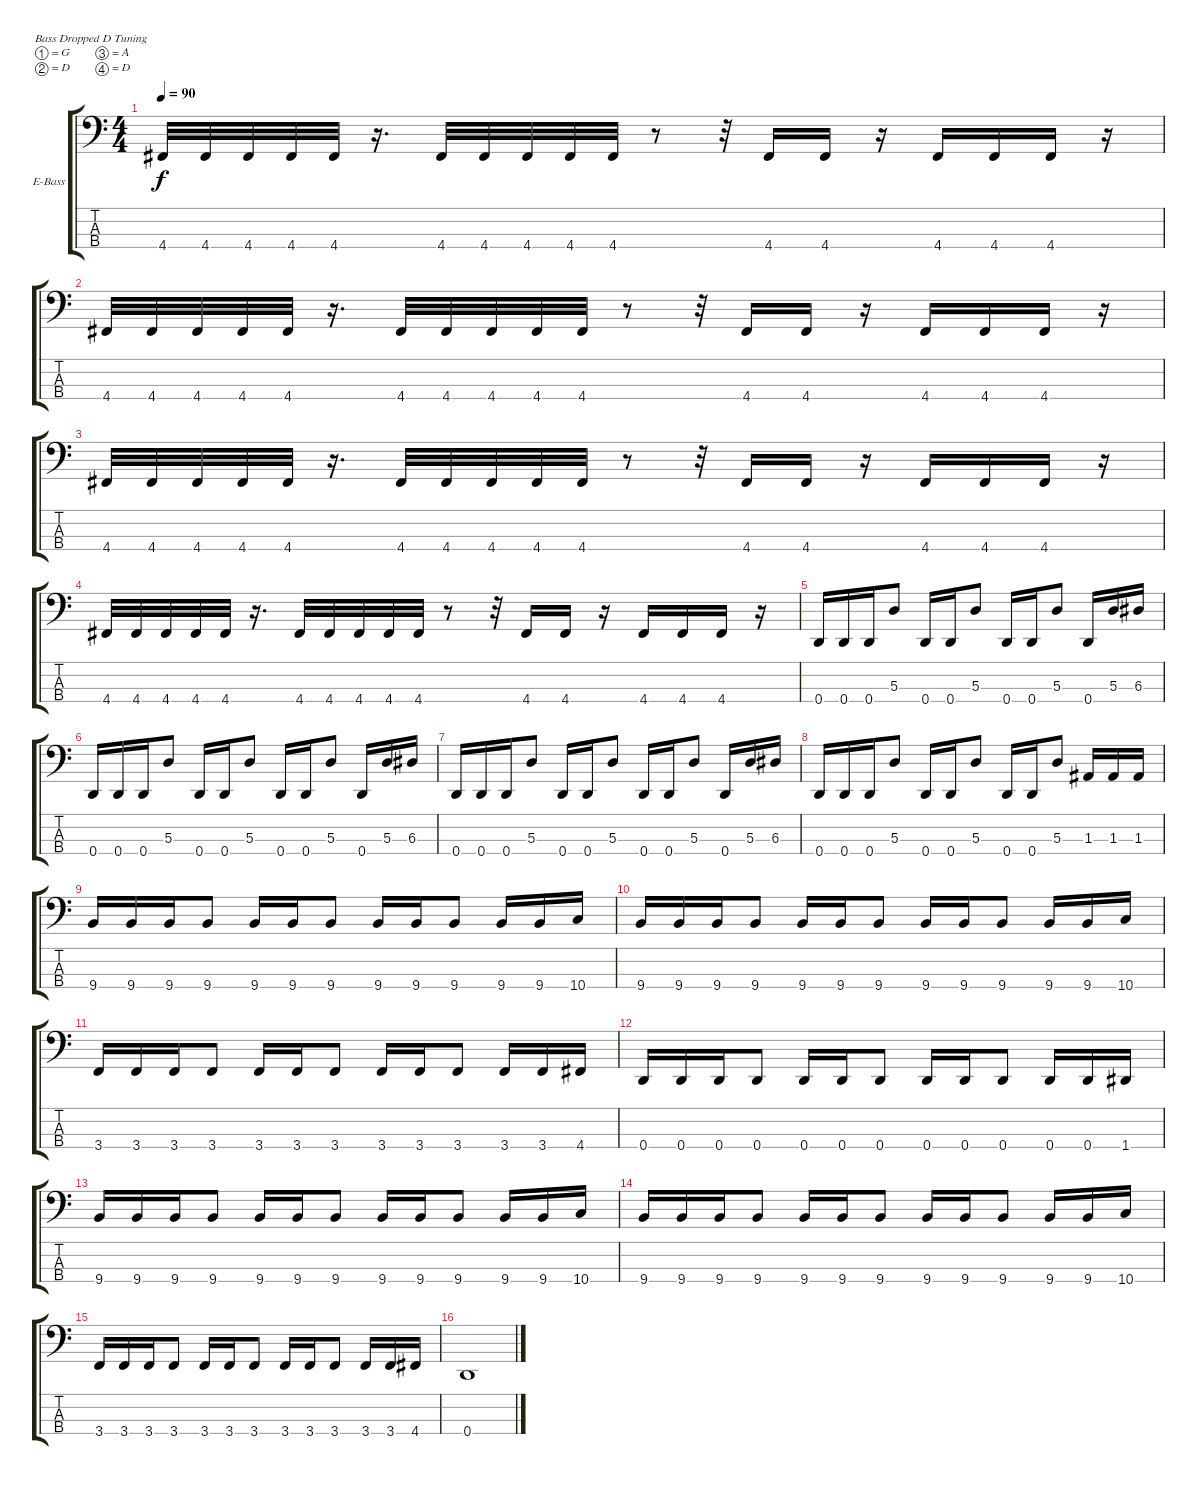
\bracketExtendMode groupsimilarinstruments
\firstSystemTrackNameOrientation horizontal
\otherSystemsTrackNameOrientation horizontal
\track ("Бас-гитара" "E-Bass") {instrument electricbassfinger}
\staff {score tabs}
\tuning (G2 D2 A1 D1)
\ts (4 4)
\tempo 90
\clef f4
\ks c
4.4.32{dy f} 4.4.32 4.4.32 4.4.32 4.4.32 r.16{d} 4.4.32 4.4.32 4.4.32 4.4.32 4.4.32 r.8 r.32 4.4.16 4.4.16 r.16 4.4.16 4.4.16 4.4.16 r.16 |
4.4.32 4.4.32 4.4.32 4.4.32 4.4.32 r.16{d} 4.4.32 4.4.32 4.4.32 4.4.32 4.4.32 r.8 r.32 4.4.16 4.4.16 r.16 4.4.16 4.4.16 4.4.16 r.16 |
4.4.32 4.4.32 4.4.32 4.4.32 4.4.32 r.16{d} 4.4.32 4.4.32 4.4.32 4.4.32 4.4.32 r.8 r.32 4.4.16 4.4.16 r.16 4.4.16 4.4.16 4.4.16 r.16 |
4.4.32 4.4.32 4.4.32 4.4.32 4.4.32 r.16{d} 4.4.32 4.4.32 4.4.32 4.4.32 4.4.32 r.8 r.32 4.4.16 4.4.16 r.16 4.4.16 4.4.16 4.4.16 r.16 |
0.4.16 0.4.16 0.4.16 5.3.8 0.4.16 0.4.16 5.3.8 0.4.16 0.4.16 5.3.8 0.4.16 5.3.16 6.3.16 |
0.4.16 0.4.16 0.4.16 5.3.8 0.4.16 0.4.16 5.3.8 0.4.16 0.4.16 5.3.8 0.4.16 5.3.16 6.3.16 |
0.4.16 0.4.16 0.4.16 5.3.8 0.4.16 0.4.16 5.3.8 0.4.16 0.4.16 5.3.8 0.4.16 5.3.16 6.3.16 |
0.4.16 0.4.16 0.4.16 5.3.8 0.4.16 0.4.16 5.3.8 0.4.16 0.4.16 5.3.8 1.3.16 1.3.16 1.3.16 |
9.4.16 9.4.16 9.4.16 9.4.8 9.4.16 9.4.16 9.4.8 9.4.16 9.4.16 9.4.8 9.4.16 9.4.16 10.4.16 |
9.4.16 9.4.16 9.4.16 9.4.8 9.4.16 9.4.16 9.4.8 9.4.16 9.4.16 9.4.8 9.4.16 9.4.16 10.4.16 |
3.4.16 3.4.16 3.4.16 3.4.8 3.4.16 3.4.16 3.4.8 3.4.16 3.4.16 3.4.8 3.4.16 3.4.16 4.4.16 |
0.4.16 0.4.16 0.4.16 0.4.8 0.4.16 0.4.16 0.4.8 0.4.16 0.4.16 0.4.8 0.4.16 0.4.16 1.4.16 |
9.4.16 9.4.16 9.4.16 9.4.8 9.4.16 9.4.16 9.4.8 9.4.16 9.4.16 9.4.8 9.4.16 9.4.16 10.4.16 |
9.4.16 9.4.16 9.4.16 9.4.8 9.4.16 9.4.16 9.4.8 9.4.16 9.4.16 9.4.8 9.4.16 9.4.16 10.4.16 |
3.4.16 3.4.16 3.4.16 3.4.8 3.4.16 3.4.16 3.4.8 3.4.16 3.4.16 3.4.8 3.4.16 3.4.16 4.4.16 |
0.4.1
